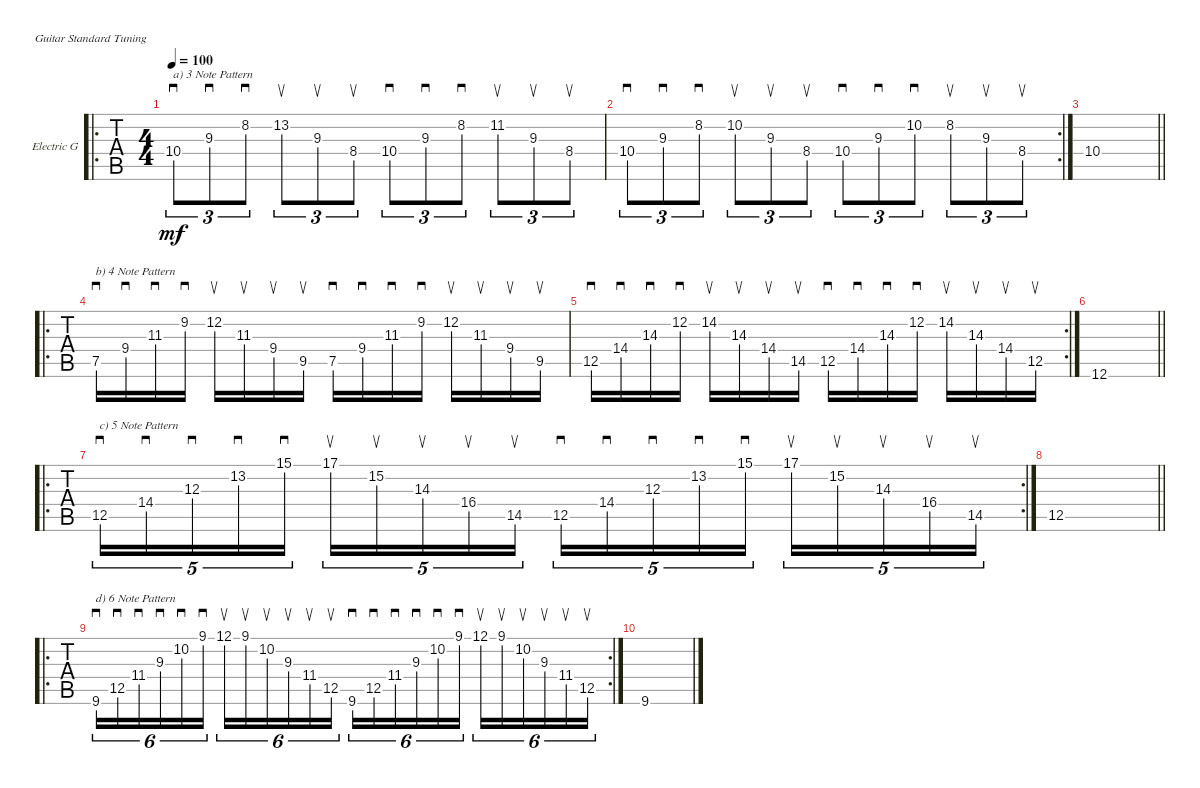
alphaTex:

\defaultSystemsLayout 4
\bracketExtendMode groupsimilarinstruments
\firstSystemTrackNameOrientation horizontal
\otherSystemsTrackNameOrientation horizontal
\track ("Electric Guitar" "Electric G") {instrument electricguitarclean}
\staff {tabs}
\tuning (E4 B3 G3 D3 A2 E2)
\ro
\ts (4 4)
\tempo 100
\clef g2
\ks c
10.4.8{sd tu (3 2) txt "a) 3 Note Pattern" dy mf instrument electricguitarclean} 9.3.8{sd tu (3 2)} 8.2.8{sd tu (3 2)} 13.2.8{su tu (3 2)} 9.3.8{su tu (3 2)} 8.4.8{su tu (3 2)} 10.4.8{sd tu (3 2)} 9.3.8{sd tu (3 2)} 8.2.8{sd tu (3 2)} 11.2.8{su tu (3 2)} 9.3.8{su tu (3 2)} 8.4.8{su tu (3 2)} |
\rc 2
10.4.8{sd tu (3 2)} 9.3.8{sd tu (3 2)} 8.2.8{sd tu (3 2)} 10.2.8{su tu (3 2)} 9.3.8{su tu (3 2)} 8.4.8{su tu (3 2)} 10.4.8{sd tu (3 2)} 9.3.8{sd tu (3 2)} 10.2.8{sd tu (3 2)} 8.2.8{su tu (3 2)} 9.3.8{su tu (3 2)} 8.4.8{su tu (3 2)} |
\barLineRight lightlight
10.4.1 |
\ro
\scale
0.482587 7.5.16{sd txt "b) 4 Note Pattern"} 9.4.16{sd} 11.3.16{sd} 9.2.16{sd} 12.2.16{su} 11.3.16{su} 9.4.16{su} 9.5.16{su} 7.5.16{sd} 9.4.16{sd} 11.3.16{sd} 9.2.16{sd} 12.2.16{su} 11.3.16{su} 9.4.16{su} 9.5.16{su} |
\rc 2
12.5.16{sd} 14.4.16{sd} 14.3.16{sd} 12.2.16{sd} 14.2.16{su} 14.3.16{su} 14.4.16{su} 14.5.16{su} 12.5.16{sd} 14.4.16{sd} 14.3.16{sd} 12.2.16{sd} 14.2.16{su} 14.3.16{su} 14.4.16{su} 12.5.16{su} |
\barLineRight lightlight
12.6.1 |
\ro
\rc 2
12.5.16{sd tu (5 4) txt "c) 5 Note Pattern"} 14.4.16{sd tu (5 4)} 12.3.16{sd tu (5 4)} 13.2.16{sd tu (5 4)} 15.1.16{sd tu (5 4)} 17.1.16{su tu (5 4)} 15.2.16{su tu (5 4)} 14.3.16{su tu (5 4)} 16.4.16{su tu (5 4)} 14.5.16{su tu (5 4)} 12.5.16{sd tu (5 4)} 14.4.16{sd tu (5 4)} 12.3.16{sd tu (5 4)} 13.2.16{sd tu (5 4)} 15.1.16{sd tu (5 4)} 17.1.16{su tu (5 4)} 15.2.16{su tu (5 4)} 14.3.16{su tu (5 4)} 16.4.16{su tu (5 4)} 14.5.16{su tu (5 4)} |
\barLineRight lightlight
12.5.1 |
\ro
\rc 2
9.6.16{sd tu (6 4) txt "d) 6 Note Pattern"} 12.5.16{sd tu (6 4)} 11.4.16{sd tu (6 4)} 9.3.16{sd tu (6 4)} 10.2.16{sd tu (6 4)} 9.1.16{sd tu (6 4)} 12.1.16{su tu (6 4)} 9.1.16{su tu (6 4)} 10.2.16{su tu (6 4)} 9.3.16{su tu (6 4)} 11.4.16{su tu (6 4)} 12.5.16{su tu (6 4)} 9.6.16{sd tu (6 4)} 12.5.16{sd tu (6 4)} 11.4.16{sd tu (6 4)} 9.3.16{sd tu (6 4)} 10.2.16{sd tu (6 4)} 9.1.16{sd tu (6 4)} 12.1.16{su tu (6 4)} 9.1.16{su tu (6 4)} 10.2.16{su tu (6 4)} 9.3.16{su tu (6 4)} 11.4.16{su tu (6 4)} 12.5.16{su tu (6 4)} |
9.6.1
